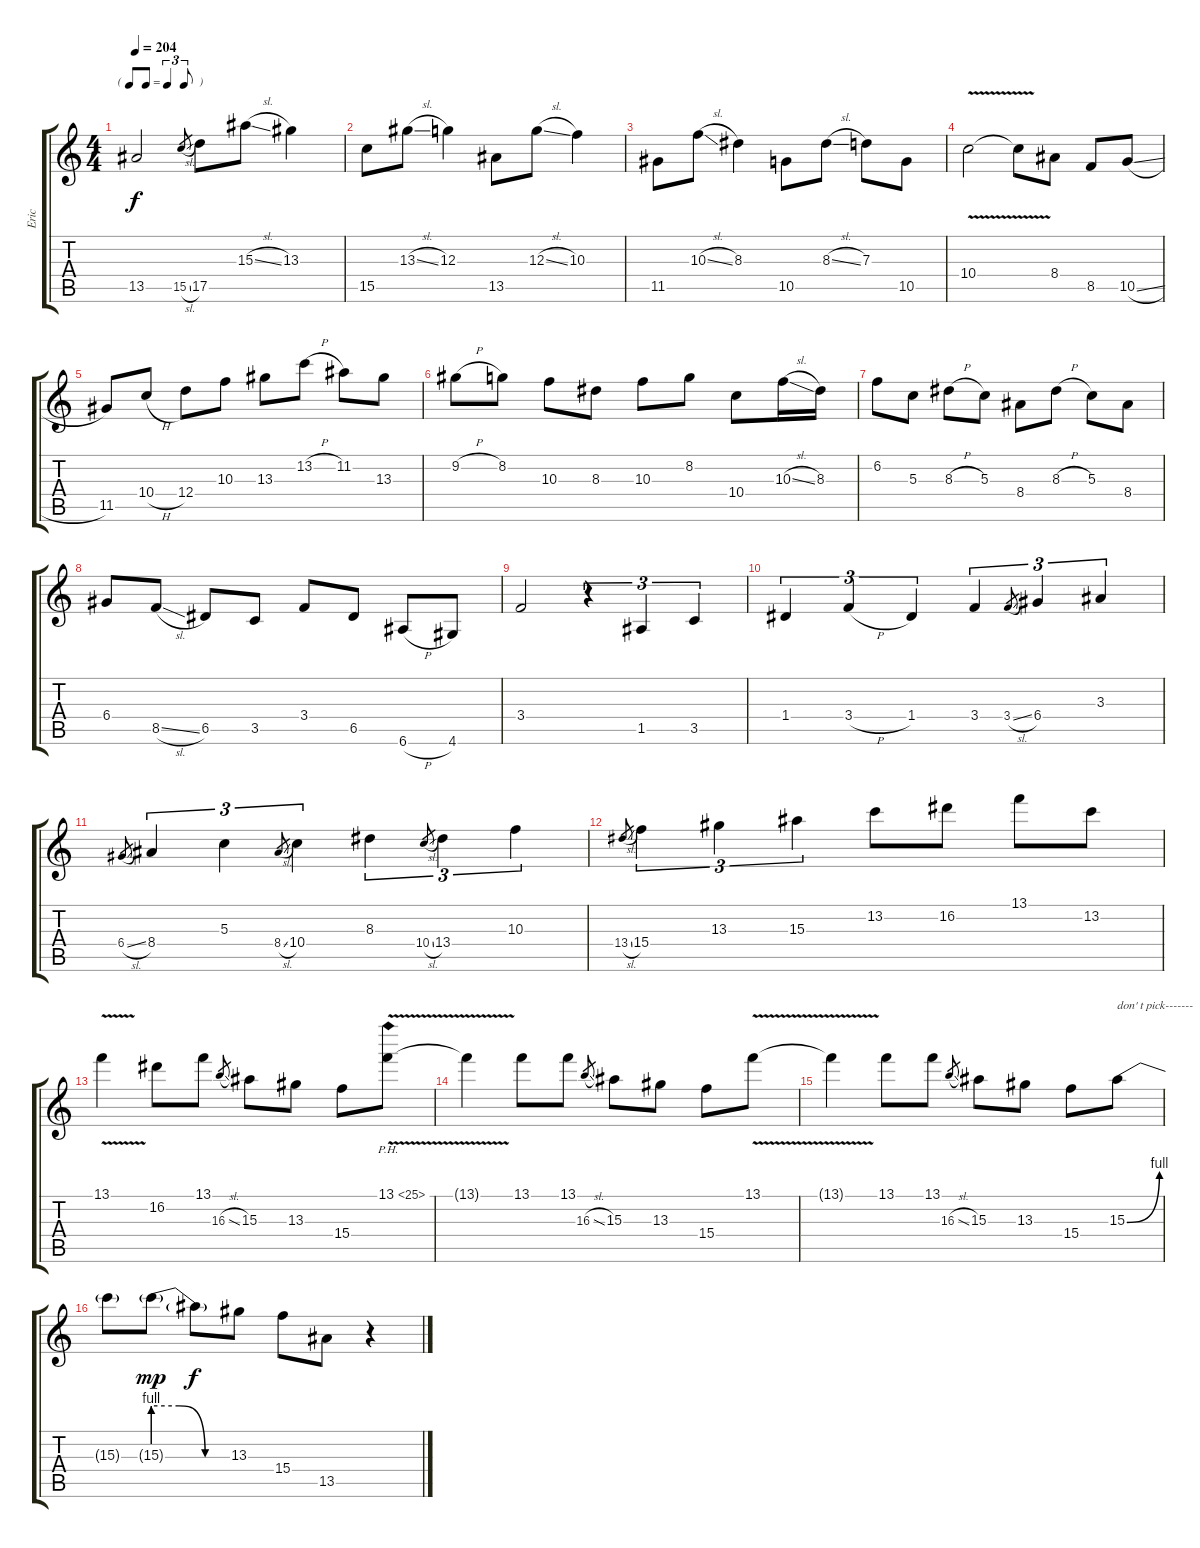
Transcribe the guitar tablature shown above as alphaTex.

\track ("Eric" "Eric") {instrument overdrivenguitar}
\staff {score tabs}
\tuning (E4 B3 G3 D3 A2 E2) {hide}
\ts (4 4)
\tf triplet8th
\tempo 204
\clef g2
\ks c
13.5.2{dy f} 15.5{sl}.8{gr} 17.5.8 15.3{sl}.8 13.3.4 |
15.5.8 13.3{sl}.8 12.3.4 13.5.8 12.3{sl}.8 10.3.4 |
11.5.8 10.3{sl}.8 8.3.4 10.5.8 8.3{sl}.8 7.3.8 10.5.8 |
10.4{v}.2 10.4{t}.8 8.4.8 8.5.8 10.5{sl}.8 |
11.5.8 10.4{h}.8 12.4.8 10.3.8 13.3.8 13.2{h}.8 11.2.8 13.3.8 |
9.2{h}.8 8.2.8 10.3.8 8.3.8 10.3.8 8.2.8 10.4.8 10.3{sl}.16 8.3.16 |
6.2.8 5.3.8 8.3{h}.8 5.3.8 8.4.8 8.3{h}.8 5.3.8 8.4.8 |
6.4.8 8.5{sl}.8 6.5.8 3.5.8 3.4.8 6.5.8 6.6{h}.8 4.6.8 |
3.4.2 r.4{tu (3 2)} 1.5.4{tu (3 2)} 3.5.4{tu (3 2)} |
1.4.4{tu (3 2)} 3.4{h}.4{tu (3 2)} 1.4.4{tu (3 2)} 3.4.4{tu (3 2)} 3.4{sl}.8{gr} 6.4.4{tu (3 2)} 3.3.4{tu (3 2)} |
6.4{sl}.8{gr} 8.4.4{tu (3 2)} 5.3.4{tu (3 2)} 8.4{sl}.8{gr} 10.4.4{tu (3 2)} 8.3.4{tu (3 2)} 10.4{sl}.8{gr} 13.4.4{tu (3 2)} 10.3.4{tu (3 2)} |
13.4{sl}.8{gr} 15.4.4{tu (3 2)} 13.3.4{tu (3 2)} 15.3.4{tu (3 2)} 13.2.8 16.2.8 13.1.8 13.2.8 |
13.1{v}.4 16.2.8 13.1.8 16.3{sl}.8{gr} 15.3.8 13.3.8 15.4.8 13.1{ph 12 v}.8 |
13.1{t}.4 13.1.8 13.1.8 16.3{sl}.8{gr} 15.3.8 13.3.8 15.4.8 13.1{v}.8 |
13.1{t}.4 13.1.8 13.1.8 16.3{sl}.8{gr} 15.3.8 13.3.8 15.4.8 15.3{be (bend 0 0 60 4)}.8{txt "don' t pick-------"} |
15.3{t}.8 15.3{be (custom 0 4 20 4 40 0 60 0) g}.8{dy mp} 15.3{t}.8{dy f} 13.3.8 15.4.8 13.5.8 r.4
